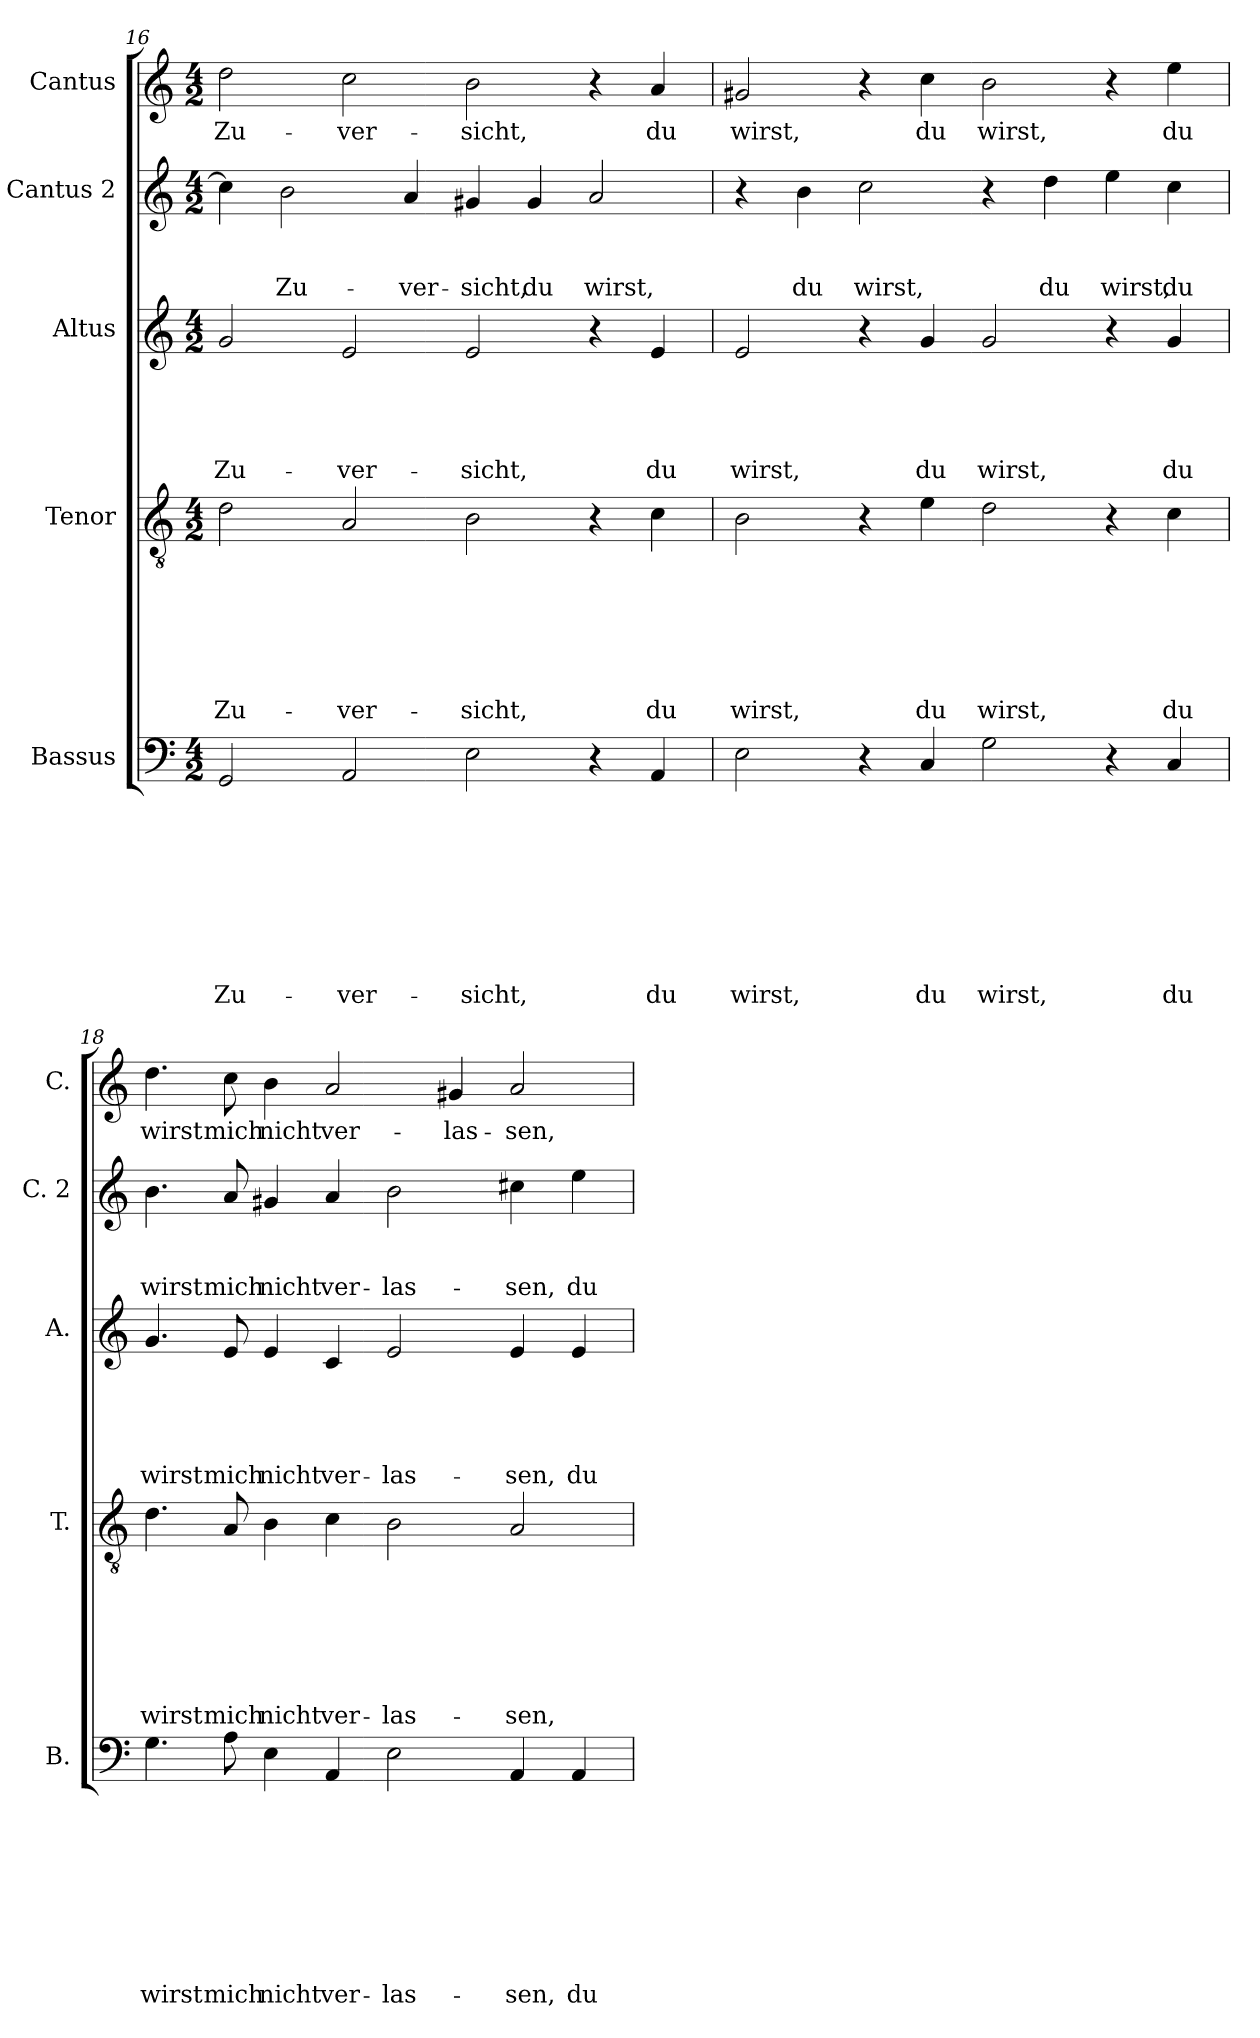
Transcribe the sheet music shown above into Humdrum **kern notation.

**kern	**text	**text	**text	**text	**text	**text	**text	**text	**text	**kern	**text	**text	**text	**text	**text	**text	**text	**kern	**text	**text	**text	**text	**text	**kern	**text	**text	**text	**kern	**text
*part5	*part5	*part5	*part5	*part5	*part5	*part5	*part5	*part5	*part5	*part4	*part4	*part4	*part4	*part4	*part4	*part4	*part4	*part3	*part3	*part3	*part3	*part3	*part3	*part2	*part2	*part2	*part2	*part1	*part1
*staff5	*staff5	*staff5	*staff5	*staff5	*staff5	*staff5	*staff5	*staff5	*staff5	*staff4	*staff4	*staff4	*staff4	*staff4	*staff4	*staff4	*staff4	*staff3	*staff3	*staff3	*staff3	*staff3	*staff3	*staff2	*staff2	*staff2	*staff2	*staff1	*staff1
*I"Bassus	*	*	*	*	*	*	*	*	*	*I"Tenor	*	*	*	*	*	*	*	*I"Altus	*	*	*	*	*	*I"Cantus 2	*	*	*	*I"Cantus	*
*I'B.	*	*	*	*	*	*	*	*	*	*I'T.	*	*	*	*	*	*	*	*I'A.	*	*	*	*	*	*I'C. 2	*	*	*	*I'C.	*
!!LO:LB:g=z
*clefF4	*	*	*	*	*	*	*	*	*	*clefGv2	*	*	*	*	*	*	*	*clefG2	*	*	*	*	*	*clefG2	*	*	*	*clefG2	*
*k[]	*	*	*	*	*	*	*	*	*	*k[]	*	*	*	*	*	*	*	*k[]	*	*	*	*	*	*k[]	*	*	*	*k[]	*
*C:	*	*	*	*	*	*	*	*	*	*C:	*	*	*	*	*	*	*	*C:	*	*	*	*	*	*C:	*	*	*	*C:	*
*M4/2	*	*	*	*	*	*	*	*	*	*M4/2	*	*	*	*	*	*	*	*M4/2	*	*	*	*	*	*M4/2	*	*	*	*M4/2	*
=16	=16	=16	=16	=16	=16	=16	=16	=16	=16	=16	=16	=16	=16	=16	=16	=16	=16	=16	=16	=16	=16	=16	=16	=16	=16	=16	=16	=16	=16
!	!	!	!	!	!	!	!	!	!LO:LY:b	!	!	!	!	!	!	!	!LO:LY:b	!	!	!	!	!	!LO:LY:b	!	!	!	!	!	!LO:LY:b
2GG/	.	.	.	.	.	.	.	.	Zu-	2d\	.	.	.	.	.	.	Zu-	2g/	.	.	.	.	Zu-	4cc\]	.	.	.	2dd\	Zu-
!	!	!	!	!	!	!	!	!	!	!	!	!	!	!	!	!	!	!	!	!	!	!	!	!	!	!	!LO:LY:b	!	!
.	.	.	.	.	.	.	.	.	.	.	.	.	.	.	.	.	.	.	.	.	.	.	.	2b\	.	.	Zu-	.	.
!	!	!	!	!	!	!	!	!	!LO:LY:b	!	!	!	!	!	!	!	!LO:LY:b	!	!	!	!	!	!LO:LY:b	!	!	!	!	!	!LO:LY:b
2AA/	.	.	.	.	.	.	.	.	-ver-	2A/	.	.	.	.	.	.	-ver-	2e/	.	.	.	.	-ver-	.	.	.	.	2cc\	-ver-
!	!	!	!	!	!	!	!	!	!	!	!	!	!	!	!	!	!	!	!	!	!	!	!	!	!	!	!LO:LY:b	!	!
.	.	.	.	.	.	.	.	.	.	.	.	.	.	.	.	.	.	.	.	.	.	.	.	4a/	.	.	-ver-	.	.
!	!	!	!	!	!	!	!	!	!LO:LY:b	!	!	!	!	!	!	!	!LO:LY:b	!	!	!	!	!	!LO:LY:b	!	!	!	!LO:LY:b	!	!LO:LY:b
2E\	.	.	.	.	.	.	.	.	-sicht,	2B\	.	.	.	.	.	.	-sicht,	2e/	.	.	.	.	-sicht,	4g#X/	.	.	-sicht,	2b\	-sicht,
!	!	!	!	!	!	!	!	!	!	!	!	!	!	!	!	!	!	!	!	!	!	!	!	!	!	!	!LO:LY:b	!	!
.	.	.	.	.	.	.	.	.	.	.	.	.	.	.	.	.	.	.	.	.	.	.	.	4g#/	.	.	du	.	.
!	!	!	!	!	!	!	!	!	!	!	!	!	!	!	!	!	!	!	!	!	!	!	!	!	!	!	!LO:LY:b	!	!
4r	.	.	.	.	.	.	.	.	.	4r	.	.	.	.	.	.	.	4r	.	.	.	.	.	2a/	.	.	wirst,	4r	.
!	!	!	!	!	!	!	!	!	!LO:LY:b	!	!	!	!	!	!	!	!LO:LY:b	!	!	!	!	!	!LO:LY:b	!	!	!	!	!	!LO:LY:b
4AA/	.	.	.	.	.	.	.	.	du	4c\	.	.	.	.	.	.	du	4e/	.	.	.	.	du	.	.	.	.	4a/	du
=17	=17	=17	=17	=17	=17	=17	=17	=17	=17	=17	=17	=17	=17	=17	=17	=17	=17	=17	=17	=17	=17	=17	=17	=17	=17	=17	=17	=17	=17
!	!	!	!	!	!	!	!	!	!LO:LY:b	!	!	!	!	!	!	!	!LO:LY:b	!	!	!	!	!	!LO:LY:b	!	!	!	!	!	!LO:LY:b
2E\	.	.	.	.	.	.	.	.	wirst,	2B\	.	.	.	.	.	.	wirst,	2e/	.	.	.	.	wirst,	4r	.	.	.	2g#X/	wirst,
!	!	!	!	!	!	!	!	!	!	!	!	!	!	!	!	!	!	!	!	!	!	!	!	!	!	!	!LO:LY:b	!	!
.	.	.	.	.	.	.	.	.	.	.	.	.	.	.	.	.	.	.	.	.	.	.	.	4b\	.	.	du	.	.
!	!	!	!	!	!	!	!	!	!	!	!	!	!	!	!	!	!	!	!	!	!	!	!	!	!	!	!LO:LY:b	!	!
4r	.	.	.	.	.	.	.	.	.	4r	.	.	.	.	.	.	.	4r	.	.	.	.	.	2cc\	.	.	wirst,	4r	.
!	!	!	!	!	!	!	!	!	!LO:LY:b	!	!	!	!	!	!	!	!LO:LY:b	!	!	!	!	!	!LO:LY:b	!	!	!	!	!	!LO:LY:b
4C/	.	.	.	.	.	.	.	.	du	4e\	.	.	.	.	.	.	du	4g/	.	.	.	.	du	.	.	.	.	4cc\	du
!	!	!	!	!	!	!	!	!	!LO:LY:b	!	!	!	!	!	!	!	!LO:LY:b	!	!	!	!	!	!LO:LY:b	!	!	!	!	!	!LO:LY:b
2G\	.	.	.	.	.	.	.	.	wirst,	2d\	.	.	.	.	.	.	wirst,	2g/	.	.	.	.	wirst,	4r	.	.	.	2b\	wirst,
!	!	!	!	!	!	!	!	!	!	!	!	!	!	!	!	!	!	!	!	!	!	!	!	!	!	!	!LO:LY:b	!	!
.	.	.	.	.	.	.	.	.	.	.	.	.	.	.	.	.	.	.	.	.	.	.	.	4dd\	.	.	du	.	.
!	!	!	!	!	!	!	!	!	!	!	!	!	!	!	!	!	!	!	!	!	!	!	!	!	!	!	!LO:LY:b	!	!
4r	.	.	.	.	.	.	.	.	.	4r	.	.	.	.	.	.	.	4r	.	.	.	.	.	4ee\	.	.	wirst,	4r	.
!	!	!	!	!	!	!	!	!	!LO:LY:b	!	!	!	!	!	!	!	!LO:LY:b	!	!	!	!	!	!LO:LY:b	!	!	!	!LO:LY:b	!	!LO:LY:b
4C/	.	.	.	.	.	.	.	.	du	4c\	.	.	.	.	.	.	du	4g/	.	.	.	.	du	4cc\	.	.	du	4ee\	du
=18	=18	=18	=18	=18	=18	=18	=18	=18	=18	=18	=18	=18	=18	=18	=18	=18	=18	=18	=18	=18	=18	=18	=18	=18	=18	=18	=18	=18	=18
!	!	!	!	!	!	!	!	!	!LO:LY:b	!	!	!	!	!	!	!	!LO:LY:b	!	!	!	!	!	!LO:LY:b	!	!	!	!LO:LY:b	!	!LO:LY:b
4.G\	.	.	.	.	.	.	.	.	wirst	4.d\	.	.	.	.	.	.	wirst	4.g/	.	.	.	.	wirst	4.b\	.	.	wirst	4.dd\	wirst
!	!	!	!	!	!	!	!	!	!LO:LY:b	!	!	!	!	!	!	!	!LO:LY:b	!	!	!	!	!	!LO:LY:b	!	!	!	!LO:LY:b	!	!LO:LY:b
8A\	.	.	.	.	.	.	.	.	mich	8A/	.	.	.	.	.	.	mich	8e/	.	.	.	.	mich	8a/	.	.	mich	8cc\	mich
!	!	!	!	!	!	!	!	!	!LO:LY:b	!	!	!	!	!	!	!	!LO:LY:b	!	!	!	!	!	!LO:LY:b	!	!	!	!LO:LY:b	!	!LO:LY:b
4E\	.	.	.	.	.	.	.	.	nicht	4B\	.	.	.	.	.	.	nicht	4e/	.	.	.	.	nicht	4g#X/	.	.	nicht	4b\	nicht
!	!	!	!	!	!	!	!	!	!LO:LY:b	!	!	!	!	!	!	!	!LO:LY:b	!	!	!	!	!	!LO:LY:b	!	!	!	!LO:LY:b	!	!LO:LY:b
4AA/	.	.	.	.	.	.	.	.	ver-	4c\	.	.	.	.	.	.	ver-	4c/	.	.	.	.	ver-	4a/	.	.	ver-	2a/	ver-
!	!	!	!	!	!	!	!	!	!LO:LY:b	!	!	!	!	!	!	!	!LO:LY:b	!	!	!	!	!	!LO:LY:b	!	!	!	!LO:LY:b	!	!
2E\	.	.	.	.	.	.	.	.	-las-	2B\	.	.	.	.	.	.	-las-	2e/	.	.	.	.	-las-	2b\	.	.	-las-	.	.
!	!	!	!	!	!	!	!	!	!	!	!	!	!	!	!	!	!	!	!	!	!	!	!	!	!	!	!	!	!LO:LY:b
.	.	.	.	.	.	.	.	.	.	.	.	.	.	.	.	.	.	.	.	.	.	.	.	.	.	.	.	4g#X/	-las-
!	!	!	!	!	!	!	!	!	!LO:LY:b	!	!	!	!	!	!	!	!LO:LY:b	!	!	!	!	!	!LO:LY:b	!	!	!	!LO:LY:b	!	!LO:LY:b
4AA/	.	.	.	.	.	.	.	.	-sen,	2A/	.	.	.	.	.	.	-sen,	4e/	.	.	.	.	-sen,	4cc#X\	.	.	-sen,	2a/	-sen,
!	!	!	!	!	!	!	!	!	!LO:LY:b	!	!	!	!	!	!	!	!	!	!	!	!	!	!LO:LY:b	!	!	!	!LO:LY:b	!	!
4AA/	.	.	.	.	.	.	.	.	du	.	.	.	.	.	.	.	.	4e/	.	.	.	.	du	4ee\	.	.	du	.	.
=	=	=	=	=	=	=	=	=	=	=	=	=	=	=	=	=	=	=	=	=	=	=	=	=	=	=	=	=	=
*-	*-	*-	*-	*-	*-	*-	*-	*-	*-	*-	*-	*-	*-	*-	*-	*-	*-	*-	*-	*-	*-	*-	*-	*-	*-	*-	*-	*-	*-
